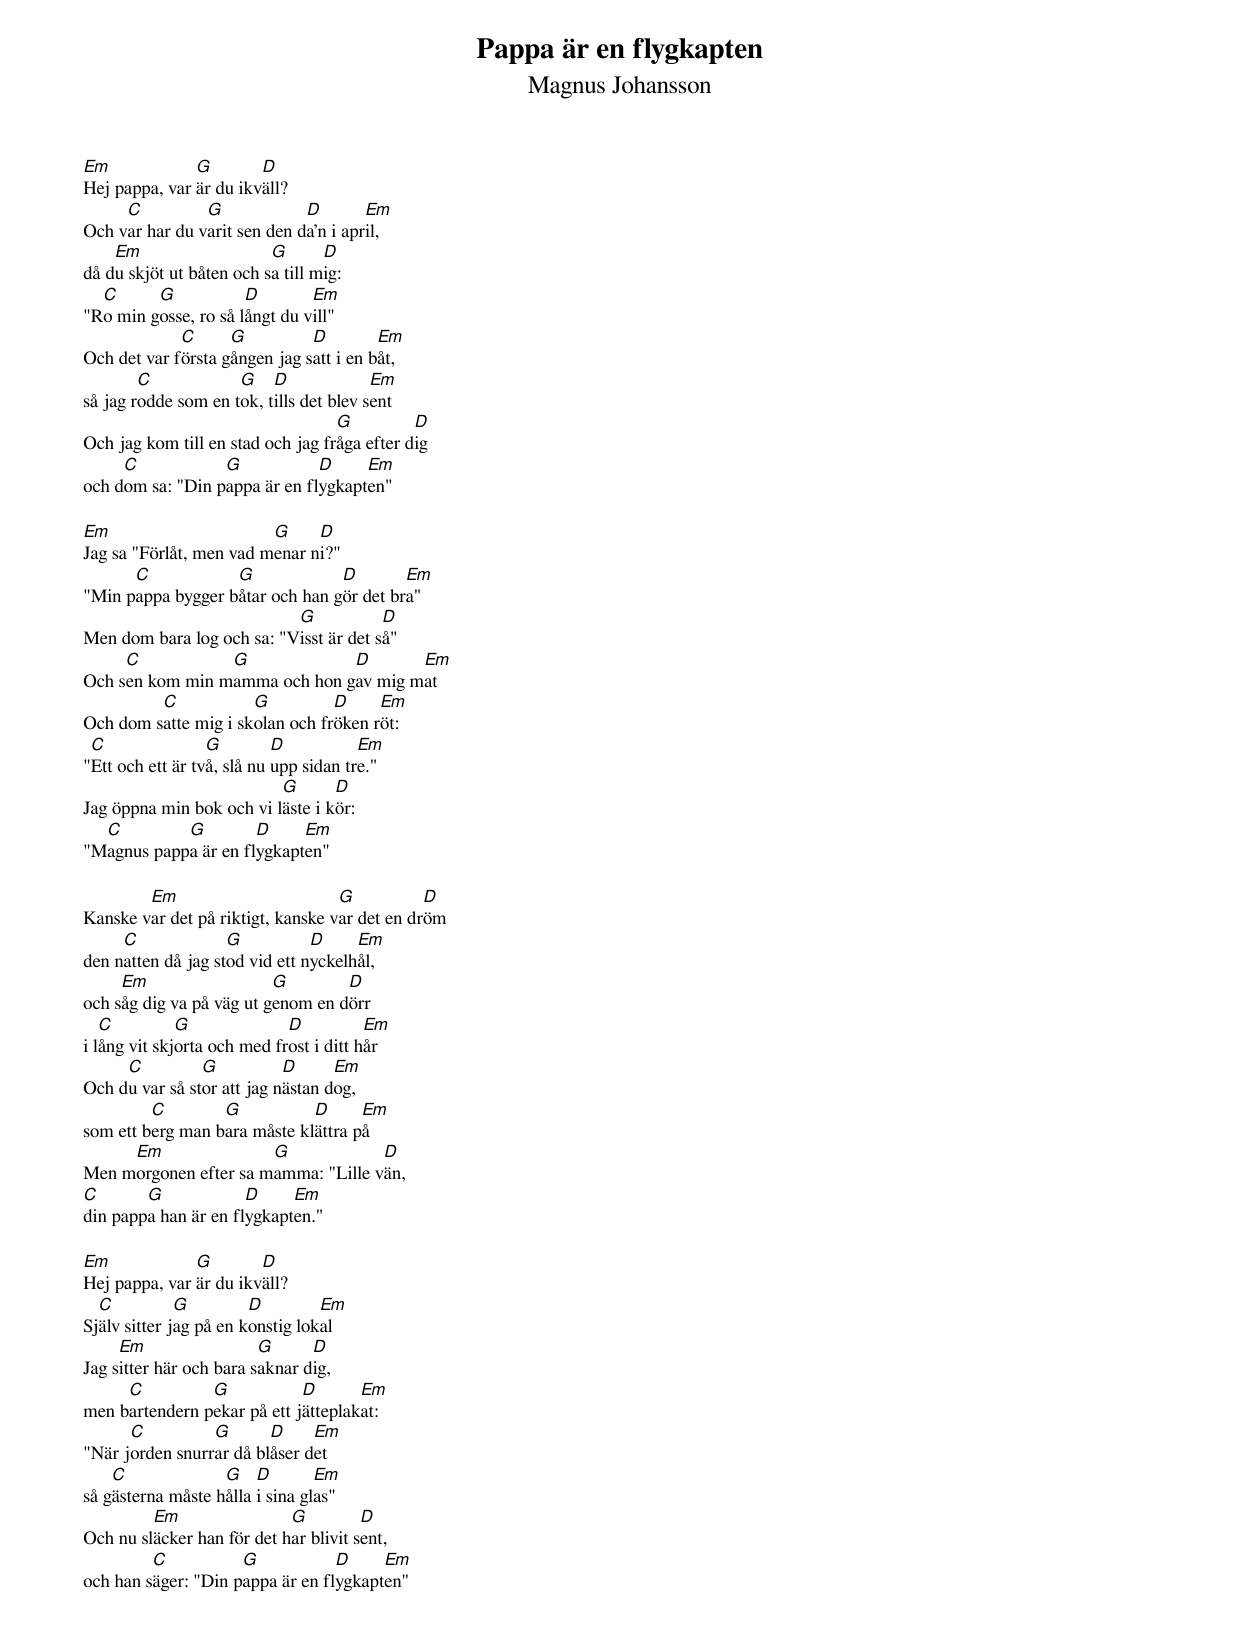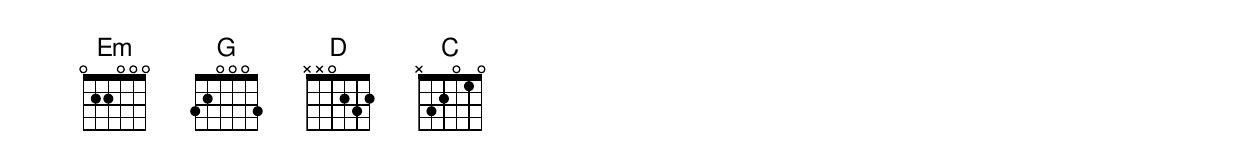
{t:Pappa är en flygkapten}
{st:Magnus Johansson}
{chordsize:8}
{textsize:9}
[Em]Hej pappa, var [G]är du ikv[D]äll?
Och v[C]ar har du v[G]arit sen den d[D]a'n i apr[Em]il,
då d[Em]u skjöt ut båten och s[G]a till m[D]ig:
"R[C]o min g[G]osse, ro så l[D]ångt du v[Em]ill"
Och det var f[C]örsta g[G]ången jag s[D]att i en b[Em]åt,
så jag r[C]odde som en t[G]ok, t[D]ills det blev s[Em]ent
Och jag kom till en stad och jag fr[G]åga efter d[D]ig
och d[C]om sa: "Din p[G]appa är en fl[D]ygkapt[Em]en"

[Em]Jag sa "Förlåt, men vad m[G]enar n[D]i?"
"Min p[C]appa bygger b[G]åtar och han g[D]ör det br[Em]a"
Men dom bara log och sa: "V[G]isst är det s[D]å"
Och s[C]en kom min m[G]amma och hon g[D]av mig m[Em]at
Och dom s[C]atte mig i sk[G]olan och fr[D]öken r[Em]öt:
"[C]Ett och ett är tv[G]å, slå nu [D]upp sidan tr[Em]e."
Jag öppna min bok och vi l[G]äste i k[D]ör:
"M[C]agnus papp[G]a är en fl[D]ygkapt[Em]en"

Kanske v[Em]ar det på riktigt, kanske v[G]ar det en dr[D]öm
den n[C]atten då jag st[G]od vid ett n[D]yckelh[Em]ål,
och s[Em]åg dig va på väg ut g[G]enom en d[D]örr
i l[C]ång vit skj[G]orta och med fr[D]ost i ditt h[Em]år
Och d[C]u var så st[G]or att jag n[D]ästan d[Em]og,
som ett b[C]erg man b[G]ara måste kl[D]ättra p[Em]å
Men m[Em]orgonen efter sa m[G]amma: "Lille v[D]än,
[C]din papp[G]a han är en fl[D]ygkapt[Em]en."

[Em]Hej pappa, var [G]är du ikv[D]äll?
Sj[C]älv sitter j[G]ag på en k[D]onstig lok[Em]al
Jag s[Em]itter här och bara s[G]aknar d[D]ig,
men b[C]artendern p[G]ekar på ett j[D]ätteplak[Em]at:
"När j[C]orden snurr[G]ar då bl[D]åser d[Em]et
så g[C]ästerna måste h[G]ålla [D]i sina gl[Em]as"
Och nu sl[Em]äcker han för det h[G]ar blivit s[D]ent,
och han s[C]äger: "Din p[G]appa är en fl[D]ygkapt[Em]en"
